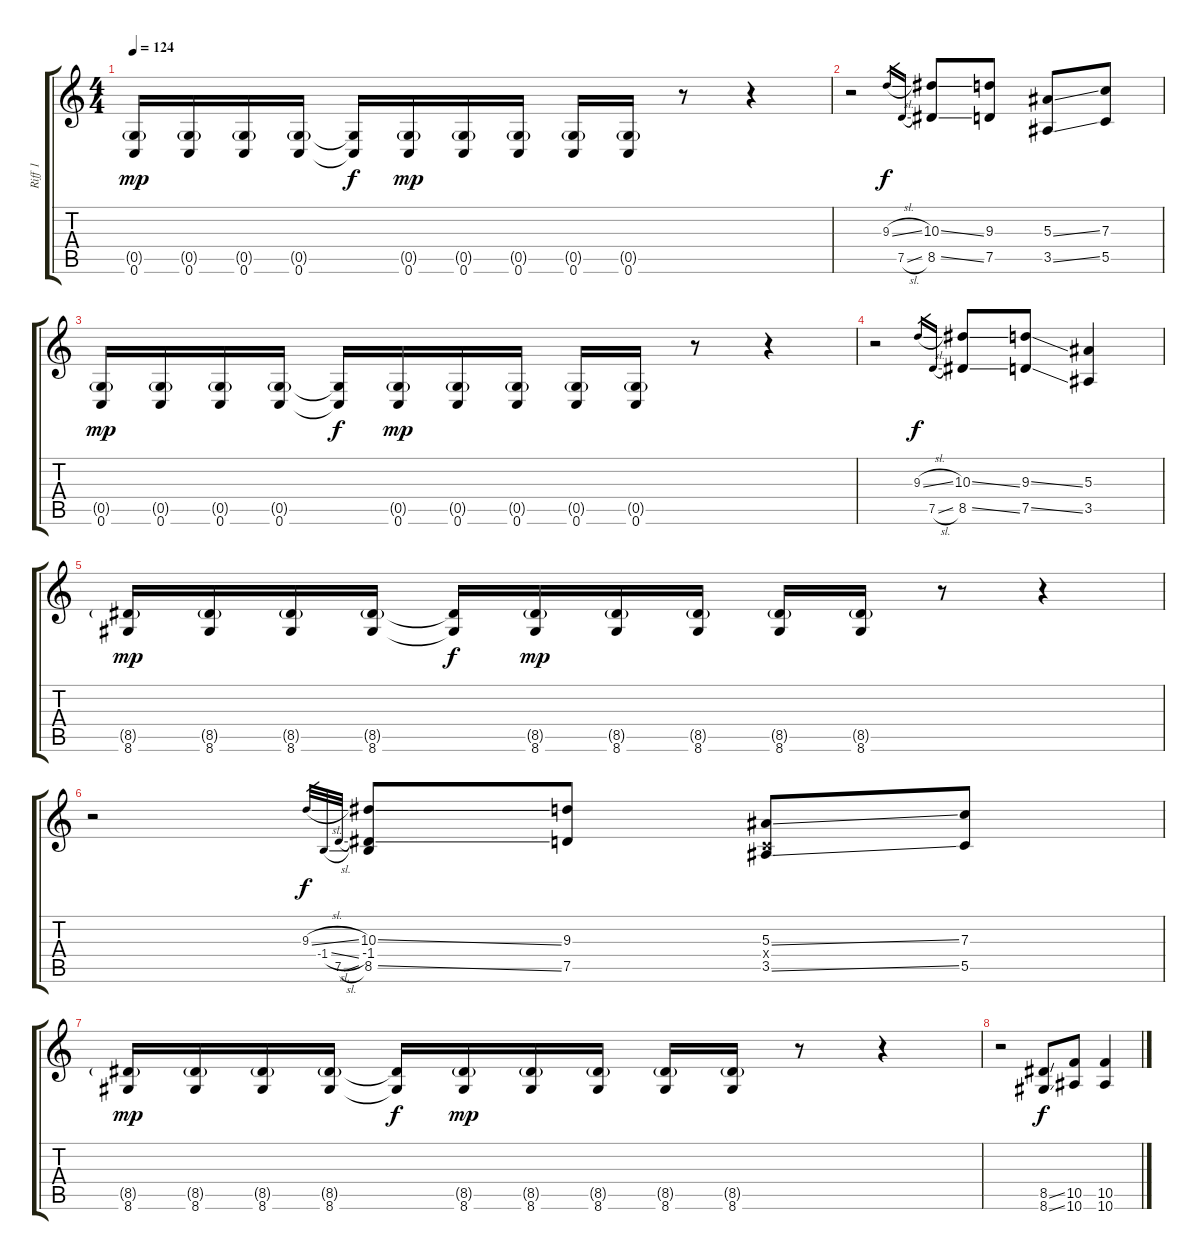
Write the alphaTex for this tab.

\track ("Riff 1" "Riff 1") {instrument distortionguitar}
\staff {score tabs}
\tuning (D4 A3 F3 C3 G2 C2) {hide}
\ts (4 4)
\tempo 124
\clef g2
\ks c
(0.5{g} 0.6).16{dy mp} (0.5{g} 0.6).16 (0.5{g} 0.6).16 (0.5{g} 0.6).16 (0.5{t} 0.6{t}).16{dy f} (0.5{g} 0.6).16{dy mp} (0.5{g} 0.6).16 (0.5{g} 0.6).16 (0.5{g} 0.6).16 (0.5{g} 0.6).16 r.8 r.4 |
r.2 9.3{sl}.16{gr dy f} 7.5{sl}.16{gr} (10.3{ss} 8.5{ss}).8 (9.3 7.5).8 (5.3{ss} 3.5{ss}).8 (7.3 5.5).8 |
(0.5{g} 0.6).16{dy mp} (0.5{g} 0.6).16 (0.5{g} 0.6).16 (0.5{g} 0.6).16 (0.5{t} 0.6{t}).16{dy f} (0.5{g} 0.6).16{dy mp} (0.5{g} 0.6).16 (0.5{g} 0.6).16 (0.5{g} 0.6).16 (0.5{g} 0.6).16 r.8 r.4 |
r.2 9.3{sl}.16{gr dy f} 7.5{sl}.16{gr} (10.3{ss} 8.5{ss}).8 (9.3{ss} 7.5{ss}).8 (5.3 3.5).4 |
(8.5{g} 8.6).16{dy mp} (8.5{g} 8.6).16 (8.5{g} 8.6).16 (8.5{g} 8.6).16 (8.5{t} 8.6{t}).16{dy f} (8.5{g} 8.6).16{dy mp} (8.5{g} 8.6).16 (8.5{g} 8.6).16 (8.5{g} 8.6).16 (8.5{g} 8.6).16 r.8 r.4 |
r.2 9.3{sl}.32{gr dy f} -1.4{sl}.32{gr} 7.5{sl}.32{gr} (10.3{ss} -1.4 8.5{ss}).8 (9.3 7.5).8 (5.3{ss} 0.4{x} 3.5{ss}).8 (7.3 5.5).8 |
(8.5{g} 8.6).16{dy mp} (8.5{g} 8.6).16 (8.5{g} 8.6).16 (8.5{g} 8.6).16 (8.5{t} 8.6{t}).16{dy f} (8.5{g} 8.6).16{dy mp} (8.5{g} 8.6).16 (8.5{g} 8.6).16 (8.5{g} 8.6).16 (8.5{g} 8.6).16 r.8 r.4 |
r.2 (8.5{ss} 8.6{ss}).8{dy f} (10.5 10.6).8 (10.5 10.6{ss}).4
